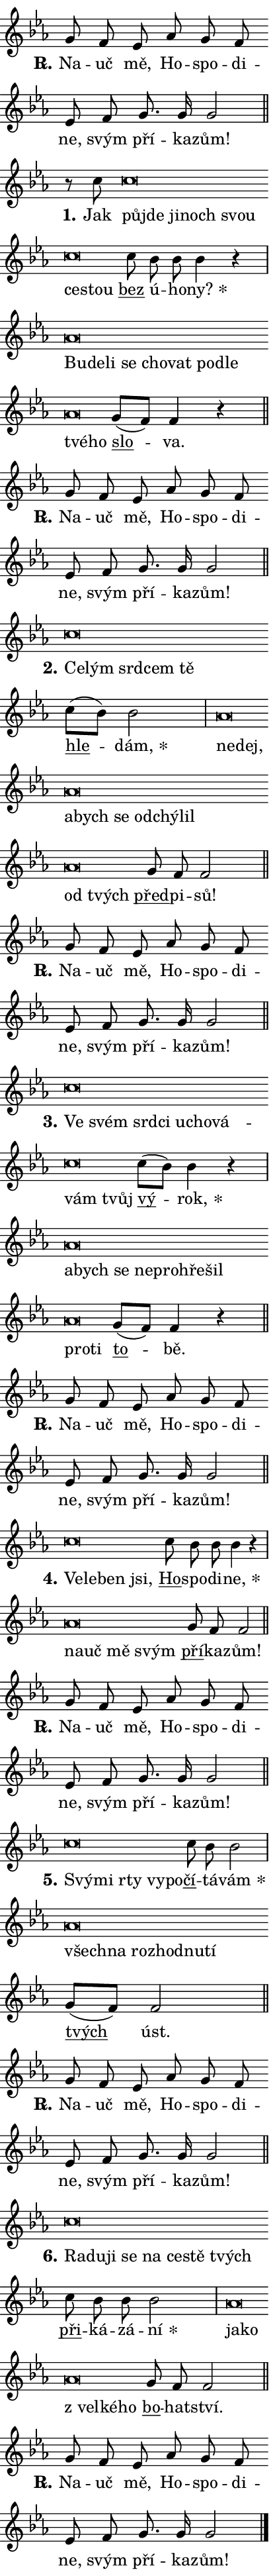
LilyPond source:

\version "2.24.0"
\header { tagline = "" }
\paper {
  indent = 0\cm
  top-margin = 0\cm
  right-margin = 0.13\cm % to fit lyric hyphens
  bottom-margin = 0\cm
  left-margin = 0\cm
  paper-width = 7\cm
  page-breaking = #ly:one-page-breaking
  system-system-spacing.basic-distance = #11
  score-system-spacing.basic-distance = #11
  ragged-last = ##f
}


%% Author: Thomas Morley
%% https://lists.gnu.org/archive/html/lilypond-user/2020-05/msg00002.html
#(define (line-position grob)
"Returns position of @var[grob} in current system:
   @code{'start}, if at first time-step
   @code{'end}, if at last time-step
   @code{'middle} otherwise
"
  (let* ((col (ly:item-get-column grob))
         (ln (ly:grob-object col 'left-neighbor))
         (rn (ly:grob-object col 'right-neighbor))
         (col-to-check-left (if (ly:grob? ln) ln col))
         (col-to-check-right (if (ly:grob? rn) rn col))
         (break-dir-left
           (and
             (ly:grob-property col-to-check-left 'non-musical #f)
             (ly:item-break-dir col-to-check-left)))
         (break-dir-right
           (and
             (ly:grob-property col-to-check-right 'non-musical #f)
             (ly:item-break-dir col-to-check-right))))
        (cond ((eqv? 1 break-dir-left) 'start)
              ((eqv? -1 break-dir-right) 'end)
              (else 'middle))))

#(define (tranparent-at-line-position vctor)
  (lambda (grob)
  "Relying on @code{line-position} select the relevant enry from @var{vctor}.
Used to determine transparency,"
    (case (line-position grob)
      ((end) (not (vector-ref vctor 0)))
      ((middle) (not (vector-ref vctor 1)))
      ((start) (not (vector-ref vctor 2))))))

noteHeadBreakVisibility =
#(define-music-function (break-visibility)(vector?)
"Makes @code{NoteHead}s transparent relying on @var{break-visibility}"
#{
  \override NoteHead.transparent =
    #(tranparent-at-line-position break-visibility)
#})

#(define delete-ledgers-for-transparent-note-heads
  (lambda (grob)
    "Reads whether a @code{NoteHead} is transparent.
If so this @code{NoteHead} is removed from @code{'note-heads} from
@var{grob}, which is supposed to be @code{LedgerLineSpanner}.
As a result ledgers are not printed for this @code{NoteHead}"
    (let* ((nhds-array (ly:grob-object grob 'note-heads))
           (nhds-list
             (if (ly:grob-array? nhds-array)
                 (ly:grob-array->list nhds-array)
                 '()))
           ;; Relies on the transparent-property being done before
           ;; Staff.LedgerLineSpanner.after-line-breaking is executed.
           ;; This is fragile ...
           (to-keep
             (remove
               (lambda (nhd)
                 (ly:grob-property nhd 'transparent #f))
               nhds-list)))
      ;; TODO find a better method to iterate over grob-arrays, similiar
      ;; to filter/remove etc for lists
      ;; For now rebuilt from scratch
      (set! (ly:grob-object grob 'note-heads)  '())
      (for-each
        (lambda (nhd)
          (ly:pointer-group-interface::add-grob grob 'note-heads nhd))
        to-keep))))

squashNotes = {
  \override NoteHead.X-extent = #'(-0.2 . 0.2)
  \override NoteHead.Y-extent = #'(-0.75 . 0)
  \override NoteHead.stencil =
    #(lambda (grob)
       (let ((pos (ly:grob-property grob 'staff-position)))
         (begin
           (if (< pos -7) (display "ERROR: Lower brevis then expected\n") (display "OK: Expected brevis position\n"))
           (if (<= pos -6) ly:text-interface::print ly:note-head::print))))
}
unSquashNotes = {
  \revert NoteHead.X-extent
  \revert NoteHead.Y-extent
  \revert NoteHead.stencil
}

hideNotes = \noteHeadBreakVisibility #begin-of-line-visible
unHideNotes = \noteHeadBreakVisibility #all-visible

% work-around for resetting accidentals
% https://lilypond.org/doc/v2.23/Documentation/notation/displaying-rhythms#unmetered-music
cadenzaMeasure = {
  \cadenzaOff
  \partial 1024 s1024
  \cadenzaOn
}

#(define-markup-command (accent layout props text) (markup?)
  "Underline accented syllable"
  (interpret-markup layout props
    #{\markup \override #'(offset . 4.3) \underline { #text }#}))

responsum = \markup \concat {
  "R" \hspace #-1.05 \path #0.1 #'((moveto 0 0.07) (lineto 0.9 0.8)) \hspace #0.05 "."
}

spaceSize = #0.6828661417322834 % exact space size for TeX Gyre Schola

\layout {
  \context {
    \Staff
    \remove "Time_signature_engraver"
    \override LedgerLineSpanner.after-line-breaking = #delete-ledgers-for-transparent-note-heads
  }
  \context {
    \Lyrics {
      \override LyricSpace.minimum-distance = \spaceSize
      \override LyricText.font-name = #"TeX Gyre Schola"
      \override LyricText.font-size = 1
      \override StanzaNumber.font-name = #"TeX Gyre Schola Bold"
      \override StanzaNumber.font-size = 1
    }
  }
  \context {
    \Score 
    \override NoteHead.text =
      #(lambda (grob) 
        (let ((pos (ly:grob-property grob 'staff-position)))
          #{\markup {
            \combine
              \halign #-0.55 \raise #(if (= pos -6) 0 0.5) \override #'(thickness . 2) \draw-line #'(3.2 . 0)
              \musicglyph "noteheads.sM1"
          }#}))
  }
}

% magnetic-lyrics.ily
%
%   written by
%     Jean Abou Samra <jean@abou-samra.fr>
%     Werner Lemberg <wl@gnu.org>
%
%   adapted by
%     Jiri Hon <jiri.hon@gmail.com>
%
% Version 2022-Apr-15

% https://www.mail-archive.com/lilypond-user@gnu.org/msg149350.html

#(define (Left_hyphen_pointer_engraver context)
   "Collect syllable-hyphen-syllable occurrences in lyrics and store
them in properties.  This engraver only looks to the left.  For
example, if the lyrics input is @code{foo -- bar}, it does the
following.

@itemize @bullet
@item
Set the @code{text} property of the @code{LyricHyphen} grob between
@q{foo} and @q{bar} to @code{foo}.

@item
Set the @code{left-hyphen} property of the @code{LyricText} grob with
text @q{foo} to the @code{LyricHyphen} grob between @q{foo} and
@q{bar}.
@end itemize

Use this auxiliary engraver in combination with the
@code{lyric-@/text::@/apply-@/magnetic-@/offset!} hook."
   (let ((hyphen #f)
         (text #f))
     (make-engraver
      (acknowledgers
       ((lyric-syllable-interface engraver grob source-engraver)
        (set! text grob)))
      (end-acknowledgers
       ((lyric-hyphen-interface engraver grob source-engraver)
        ;(when (not (grob::has-interface grob 'lyric-space-interface))
          (set! hyphen grob)));)
      ((stop-translation-timestep engraver)
       (when (and text hyphen)
         (ly:grob-set-object! text 'left-hyphen hyphen))
       (set! text #f)
       (set! hyphen #f)))))

#(define (lyric-text::apply-magnetic-offset! grob)
   "If the space between two syllables is less than the value in
property @code{LyricText@/.details@/.squash-threshold}, move the right
syllable to the left so that it gets concatenated with the left
syllable.

Use this function as a hook for
@code{LyricText@/.after-@/line-@/breaking} if the
@code{Left_@/hyphen_@/pointer_@/engraver} is active."
   (let ((hyphen (ly:grob-object grob 'left-hyphen #f)))
     (when hyphen
       (let ((left-text (ly:spanner-bound hyphen LEFT)))
         (when (grob::has-interface left-text 'lyric-syllable-interface)
           (let* ((common (ly:grob-common-refpoint grob left-text X))
                  (this-x-ext (ly:grob-extent grob common X))
                  (left-x-ext
                   (begin
                     ;; Trigger magnetism for left-text.
                     (ly:grob-property left-text 'after-line-breaking)
                     (ly:grob-extent left-text common X)))
                  ;; `delta` is the gap width between two syllables.
                  (delta (- (interval-start this-x-ext)
                            (interval-end left-x-ext)))
                  (details (ly:grob-property grob 'details))
                  (threshold (assoc-get 'squash-threshold details 0.2)))
             (when (< delta threshold)
               (let* (;; We have to manipulate the input text so that
                      ;; ligatures crossing syllable boundaries are not
                      ;; disabled.  For languages based on the Latin
                      ;; script this is essentially a beautification.
                      ;; However, for non-Western scripts it can be a
                      ;; necessity.
                      (lt (ly:grob-property left-text 'text))
                      (rt (ly:grob-property grob 'text))
                      (is-space (grob::has-interface hyphen 'lyric-space-interface))
                      (space (if is-space " " ""))
                      (extra-delta (if is-space spaceSize 0))
                      ;; Append new syllable.
                      (ltrt-space (if (and (string? lt) (string? rt))
                                (string-append lt space rt)
                                (make-concat-markup (list lt space rt))))
                      ;; Right-align `ltrt` to the right side.
                      (ltrt-space-markup (grob-interpret-markup
                               grob
                               (make-translate-markup
                                (cons (interval-length this-x-ext) 0)
                                (make-right-align-markup ltrt-space)))))
                 (begin
                   ;; Don't print `left-text`.
                   (ly:grob-set-property! left-text 'stencil #f)
                   ;; Set text and stencil (which holds all collected
                   ;; syllables so far) and shift it to the left.
                   (ly:grob-set-property! grob 'text ltrt-space)
                   (ly:grob-set-property! grob 'stencil ltrt-space-markup)
                   (ly:grob-translate-axis! grob (- (- delta extra-delta)) X))))))))))


#(define (lyric-hyphen::displace-bounds-first grob)
   ;; Make very sure this callback isn't triggered too early.
   (let ((left (ly:spanner-bound grob LEFT))
         (right (ly:spanner-bound grob RIGHT)))
     (ly:grob-property left 'after-line-breaking)
     (ly:grob-property right 'after-line-breaking)
     (ly:lyric-hyphen::print grob)))

squashThreshold = #0.4

\layout {
  \context {
    \Lyrics
    \consists #Left_hyphen_pointer_engraver
    \override LyricText.after-line-breaking =
      #lyric-text::apply-magnetic-offset!
    \override LyricHyphen.stencil = #lyric-hyphen::displace-bounds-first
    \override LyricText.details.squash-threshold = \squashThreshold
    \override LyricHyphen.minimum-distance = 0
    \override LyricHyphen.minimum-length = \squashThreshold
  }
}

squashText = \override LyricText.details.squash-threshold = 9999
unSquashText = \override LyricText.details.squash-threshold = \squashThreshold

leftText = \override LyricText.self-alignment-X = #LEFT
unLeftText = \revert LyricText.self-alignment-X

starOffset = #(lambda (grob) 
                (let ((x_offset (ly:self-alignment-interface::aligned-on-x-parent grob)))
                  (if (= x_offset 0) 0 (+ x_offset 1.2))))

star = #(define-music-function (syllable)(string?)
"Append star separator at the end of a syllable"
#{
  \once \override LyricText.X-offset = #starOffset
  \lyricmode { \markup {
    #syllable
    \override #'((font-name . "TeX Gyre Schola Bold")) \hspace #0.2 \lower #0.65 \larger "*"
  } }
#})

starAccent = #(define-music-function (syllable)(string?)
"Append star separator at the end of a syllable and make accent"
#{
  \once \override LyricText.X-offset = #starOffset
  \lyricmode { \markup {
    \accent #syllable
    \override #'((font-name . "TeX Gyre Schola Bold")) \hspace #0.2 \lower #0.65 \larger "*"
  } }
#})

breath = #(define-music-function (syllable)(string?)
"Append breathing indicator at the end of a syllable"
#{
  \lyricmode { \markup { #syllable "+" } }
#})

optionalBreath = #(define-music-function (syllable)(string?)
"Append optional breathing indicator at the end of a syllable"
#{
  \lyricmode { \markup { #syllable "(+)" } }
#})


\score {
    <<
        \new Voice = "melody" { \cadenzaOn \key es \major \relative { g'8 f es as g f \bar "" es f g8. g16 g2 \cadenzaMeasure \bar "||" \break } }
        \new Lyrics \lyricsto "melody" { \lyricmode { \set stanza = \responsum
Na -- uč mě, Ho -- spo -- di -- ne, svým pří -- ka -- zům! } }
    >>
    \layout {}
}

\score {
    <<
        \new Voice = "melody" { \cadenzaOn \key es \major \relative { r8 c''8 \squashNotes c\breve*1/16 \hideNotes \breve*1/16 \bar "" \breve*1/16 \bar "" \breve*1/16 \bar "" \breve*1/16 \bar "" \breve*1/16 \breve*1/16 \bar "" \unHideNotes \unSquashNotes \bar "" c8 bes bes bes4 r \cadenzaMeasure \bar "|" \squashNotes as\breve*1/16 \hideNotes \breve*1/16 \bar "" \breve*1/16 \bar "" \breve*1/16 \bar "" \breve*1/16 \bar "" \breve*1/16 \bar "" \breve*1/16 \bar "" \breve*1/16 \bar "" \breve*1/16 \breve*1/16 \bar "" \unHideNotes \unSquashNotes \bar "" g8[( f)] f4 r \cadenzaMeasure \bar "||" \break } }
        \new Lyrics \lyricsto "melody" { \lyricmode { \set stanza = "1."
Jak \leftText půj -- \squashText de ji -- noch svou ce -- stou \unLeftText \unSquashText \markup \accent bez ú -- ho -- \star ny? \leftText Bu -- \squashText de -- li se cho -- vat po -- dle tvé -- ho \unLeftText \unSquashText \markup \accent slo -- va. } }
    >>
    \layout {}
}

\score {
    <<
        \new Voice = "melody" { \cadenzaOn \key es \major \relative { g'8 f es as g f \bar "" es f g8. g16 g2 \cadenzaMeasure \bar "||" \break } }
        \new Lyrics \lyricsto "melody" { \lyricmode { \set stanza = \responsum
Na -- uč mě, Ho -- spo -- di -- ne, svým pří -- ka -- zům! } }
    >>
    \layout {}
}

\score {
    <<
        \new Voice = "melody" { \cadenzaOn \key es \major \relative { \squashNotes c''\breve*1/16 \hideNotes \breve*1/16 \bar "" \breve*1/16 \bar "" \breve*1/16 \breve*1/16 \bar "" \unHideNotes \unSquashNotes \bar "" c8[( bes)] bes2 \cadenzaMeasure \bar "|" \squashNotes as\breve*1/16 \hideNotes \breve*1/16 \bar "" \breve*1/16 \bar "" \breve*1/16 \bar "" \breve*1/16 \bar "" \breve*1/16 \bar "" \breve*1/16 \bar "" \breve*1/16 \bar "" \breve*1/16 \breve*1/16 \bar "" \unHideNotes \unSquashNotes \bar "" g8 f f2 \cadenzaMeasure \bar "||" \break } }
        \new Lyrics \lyricsto "melody" { \lyricmode { \set stanza = "2."
\leftText Ce -- \squashText lým srd -- cem tě \unLeftText \unSquashText \markup \accent hle -- \star dám, \leftText ne -- \squashText dej, a -- bych se od -- chý -- lil od tvých \unLeftText \unSquashText \markup \accent před -- pi -- sů! } }
    >>
    \layout {}
}

\score {
    <<
        \new Voice = "melody" { \cadenzaOn \key es \major \relative { g'8 f es as g f \bar "" es f g8. g16 g2 \cadenzaMeasure \bar "||" \break } }
        \new Lyrics \lyricsto "melody" { \lyricmode { \set stanza = \responsum
Na -- uč mě, Ho -- spo -- di -- ne, svým pří -- ka -- zům! } }
    >>
    \layout {}
}

\score {
    <<
        \new Voice = "melody" { \cadenzaOn \key es \major \relative { \squashNotes c''\breve*1/16 \hideNotes \breve*1/16 \bar "" \breve*1/16 \bar "" \breve*1/16 \bar "" \breve*1/16 \bar "" \breve*1/16 \bar "" \breve*1/16 \bar "" \breve*1/16 \breve*1/16 \bar "" \unHideNotes \unSquashNotes \bar "" c8[( bes)] bes4 r \cadenzaMeasure \bar "|" \squashNotes as\breve*1/16 \hideNotes \breve*1/16 \bar "" \breve*1/16 \bar "" \breve*1/16 \bar "" \breve*1/16 \bar "" \breve*1/16 \bar "" \breve*1/16 \bar "" \breve*1/16 \breve*1/16 \bar "" \unHideNotes \unSquashNotes \bar "" g8[( f)] f4 r \cadenzaMeasure \bar "||" \break } }
        \new Lyrics \lyricsto "melody" { \lyricmode { \set stanza = "3."
\leftText Ve \squashText svém srd -- ci u -- cho -- vá -- vám tvůj \unLeftText \unSquashText \markup \accent vý -- \star rok, \leftText a -- \squashText bych se ne -- pro -- hře -- šil pro -- ti \unLeftText \unSquashText \markup \accent to -- bě. } }
    >>
    \layout {}
}

\score {
    <<
        \new Voice = "melody" { \cadenzaOn \key es \major \relative { g'8 f es as g f \bar "" es f g8. g16 g2 \cadenzaMeasure \bar "||" \break } }
        \new Lyrics \lyricsto "melody" { \lyricmode { \set stanza = \responsum
Na -- uč mě, Ho -- spo -- di -- ne, svým pří -- ka -- zům! } }
    >>
    \layout {}
}

\score {
    <<
        \new Voice = "melody" { \cadenzaOn \key es \major \relative { \squashNotes c''\breve*1/16 \hideNotes \breve*1/16 \bar "" \breve*1/16 \breve*1/16 \bar "" \unHideNotes \unSquashNotes \bar "" c8 bes bes bes4 r \cadenzaMeasure \bar "|" \squashNotes as\breve*1/16 \hideNotes \breve*1/16 \bar "" \breve*1/16 \breve*1/16 \bar "" \unHideNotes \unSquashNotes \bar "" g8 f f2 \cadenzaMeasure \bar "||" \break } }
        \new Lyrics \lyricsto "melody" { \lyricmode { \set stanza = "4."
\leftText Ve -- \squashText le -- ben jsi, \unLeftText \unSquashText \markup \accent Ho -- spo -- di -- \star ne, \leftText na -- \squashText uč mě svým \unLeftText \unSquashText \markup \accent pří -- ka -- zům! } }
    >>
    \layout {}
}

\score {
    <<
        \new Voice = "melody" { \cadenzaOn \key es \major \relative { g'8 f es as g f \bar "" es f g8. g16 g2 \cadenzaMeasure \bar "||" \break } }
        \new Lyrics \lyricsto "melody" { \lyricmode { \set stanza = \responsum
Na -- uč mě, Ho -- spo -- di -- ne, svým pří -- ka -- zům! } }
    >>
    \layout {}
}

\score {
    <<
        \new Voice = "melody" { \cadenzaOn \key es \major \relative { \squashNotes c''\breve*1/16 \hideNotes \breve*1/16 \bar "" \breve*1/16 \bar "" \breve*1/16 \breve*1/16 \bar "" \unHideNotes \unSquashNotes \bar "" c8 bes bes2 \cadenzaMeasure \bar "|" \squashNotes as\breve*1/16 \hideNotes \breve*1/16 \bar "" \breve*1/16 \bar "" \breve*1/16 \bar "" \breve*1/16 \breve*1/16 \bar "" \unHideNotes \unSquashNotes \bar "" g8[( f)] f2 \cadenzaMeasure \bar "||" \break } }
        \new Lyrics \lyricsto "melody" { \lyricmode { \set stanza = "5."
\leftText Svý -- \squashText mi rty vy -- po -- \unLeftText \unSquashText \markup \accent čí -- tá -- \star vám \leftText všech -- \squashText na roz -- hod -- nu -- tí \unLeftText \unSquashText \markup \accent tvých úst. } }
    >>
    \layout {}
}

\score {
    <<
        \new Voice = "melody" { \cadenzaOn \key es \major \relative { g'8 f es as g f \bar "" es f g8. g16 g2 \cadenzaMeasure \bar "||" \break } }
        \new Lyrics \lyricsto "melody" { \lyricmode { \set stanza = \responsum
Na -- uč mě, Ho -- spo -- di -- ne, svým pří -- ka -- zům! } }
    >>
    \layout {}
}

\score {
    <<
        \new Voice = "melody" { \cadenzaOn \key es \major \relative { \squashNotes c''\breve*1/16 \hideNotes \breve*1/16 \bar "" \breve*1/16 \bar "" \breve*1/16 \bar "" \breve*1/16 \bar "" \breve*1/16 \bar "" \breve*1/16 \breve*1/16 \bar "" \unHideNotes \unSquashNotes \bar "" c8 bes bes bes2 \cadenzaMeasure \bar "|" \squashNotes as\breve*1/16 \hideNotes \breve*1/16 \bar "" \breve*1/16 \bar "" \breve*1/16 \breve*1/16 \bar "" \unHideNotes \unSquashNotes \bar "" g8 f f2 \cadenzaMeasure \bar "||" \break } }
        \new Lyrics \lyricsto "melody" { \lyricmode { \set stanza = "6."
\leftText Ra -- \squashText du -- ji se na ce -- stě tvých \unLeftText \unSquashText \markup \accent při -- ká -- zá -- \star ní \leftText ja -- \squashText ko "z vel" -- ké -- ho \unLeftText \unSquashText \markup \accent bo -- hat -- ství. } }
    >>
    \layout {}
}

\score {
    <<
        \new Voice = "melody" { \cadenzaOn \key es \major \relative { g'8 f es as g f \bar "" es f g8. g16 g2 \cadenzaMeasure \bar "||" \break } \bar "|." }
        \new Lyrics \lyricsto "melody" { \lyricmode { \set stanza = \responsum
Na -- uč mě, Ho -- spo -- di -- ne, svým pří -- ka -- zům! } }
    >>
    \layout {}
}
